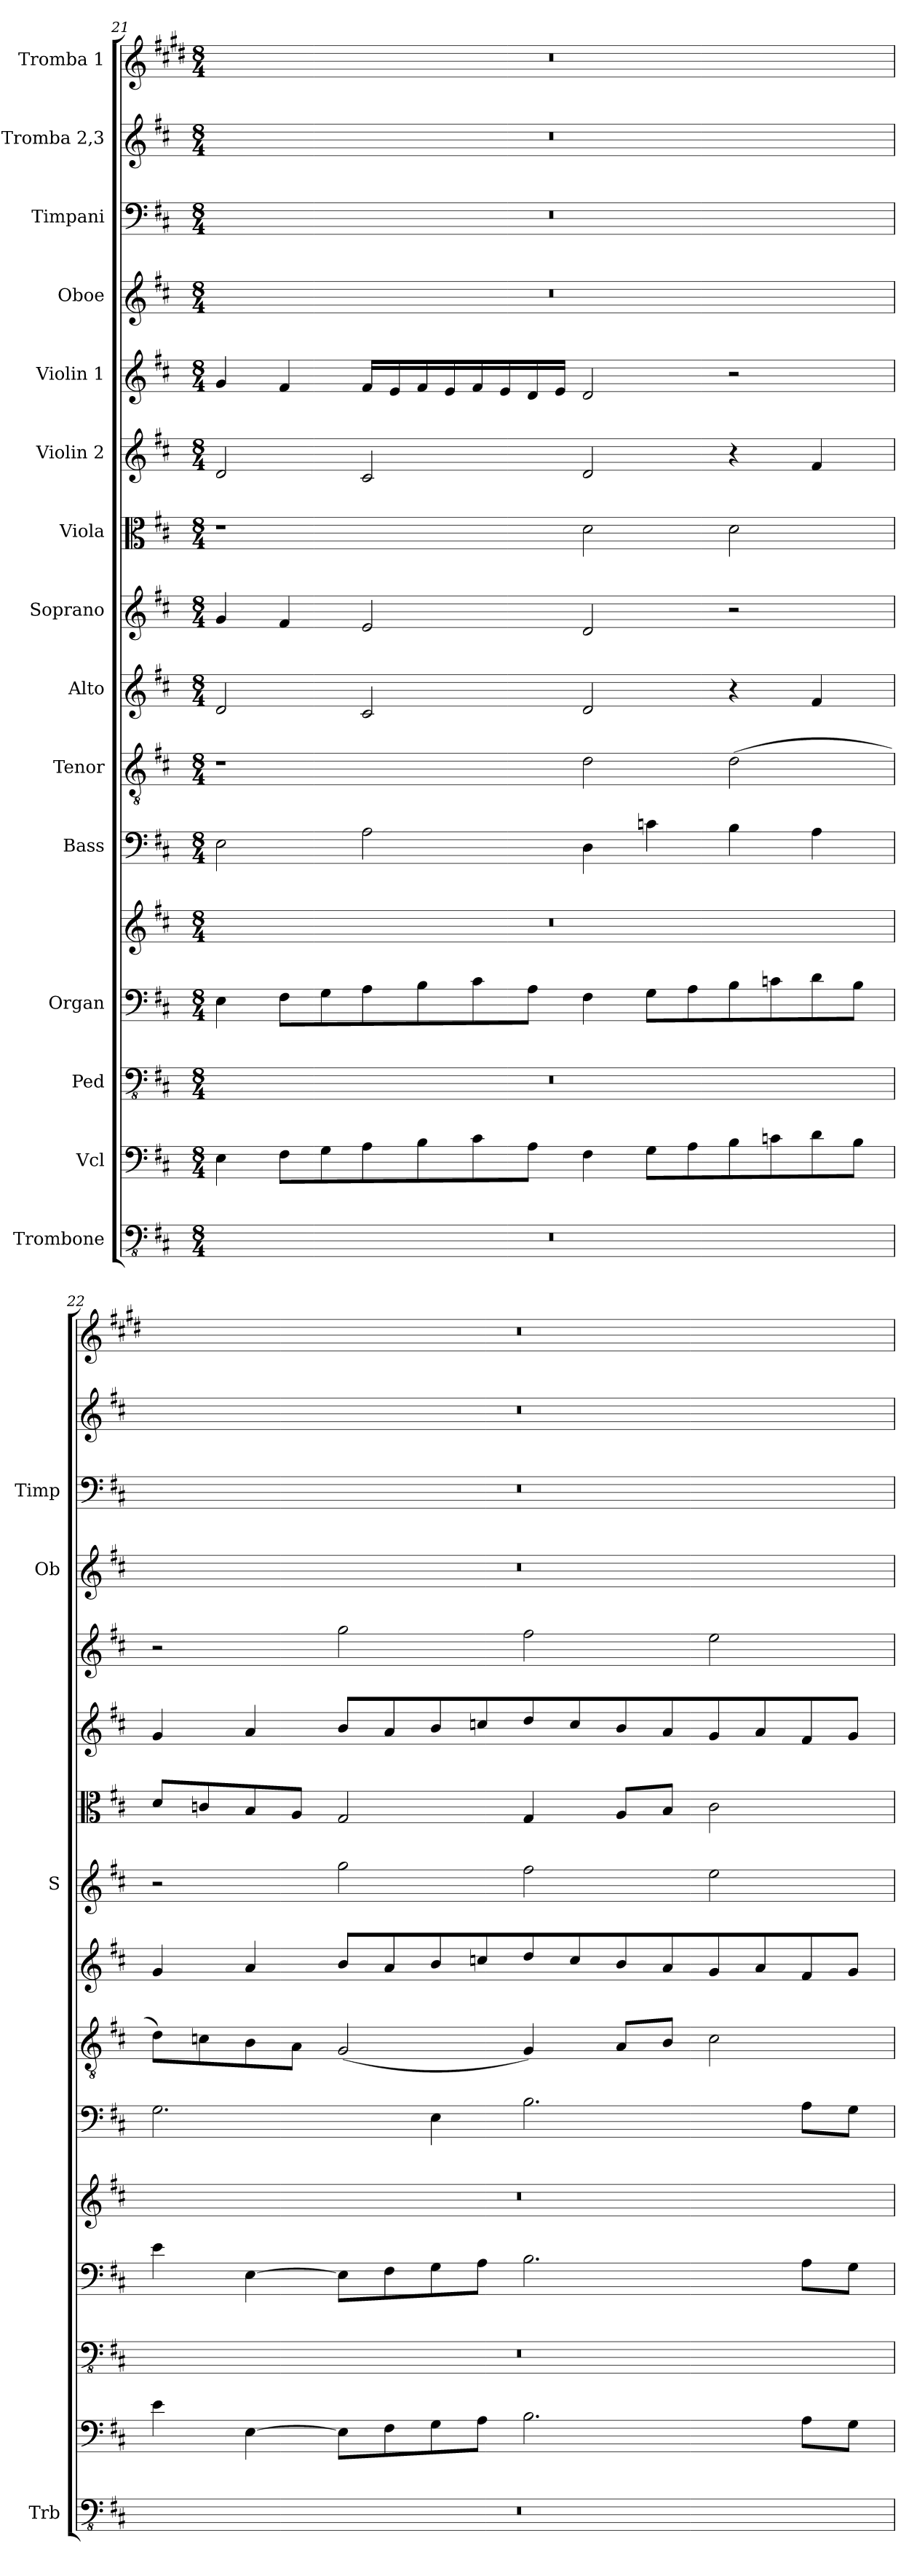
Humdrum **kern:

**kern	**kern	**kern	**kern	**kern	**kern	**kern	**kern	**kern	**kern	**kern	**kern	**kern	**kern	**kern	**kern
*part15	*part14	*part13	*part12	*part12	*part11	*part10	*part9	*part8	*part7	*part6	*part5	*part4	*part3	*part2	*part1
*staff16	*staff15	*staff14	*staff13	*staff12	*staff11	*staff10	*staff9	*staff8	*staff7	*staff6	*staff5	*staff4	*staff3	*staff2	*staff1
*I"Trombone	*I"Vcl	*I"Ped	*I"Organ	*	*I"Bass	*I"Tenor	*I"Alto	*I"Soprano	*I"Viola	*I"Violin 2	*I"Violin 1	*I"Oboe	*I"Timpani	*I"Tromba 2,3	*I"Tromba 1
*I'Trb	*	*	*	*	*	*	*	*I'S	*	*	*	*I'Ob	*I'Timp	*	*
!!LO:LB:g=z
*clefFv4	*clefF4	*clefFv4	*clefF4	*clefG2	*clefF4	*clefGv2	*clefG2	*clefG2	*clefC3	*clefG2	*clefG2	*clefG2	*clefF4	*clefG2	*clefG2
*	*	*	*	*	*	*	*	*	*	*	*	*	*	*	*ITrd1c2
*k[f#c#]	*k[f#c#]	*k[f#c#]	*k[f#c#]	*k[f#c#]	*k[f#c#]	*k[f#c#]	*k[f#c#]	*k[f#c#]	*k[f#c#]	*k[f#c#]	*k[f#c#]	*k[f#c#]	*k[f#c#]	*k[f#c#]	*k[f#c#]
*M8/4	*M8/4	*M8/4	*M8/4	*M8/4	*M8/4	*M8/4	*M8/4	*M8/4	*M8/4	*M8/4	*M8/4	*M8/4	*M8/4	*M8/4	*M8/4
=21	=21	=21	=21	=21	=21	=21	=21	=21	=21	=21	=21	=21	=21	=21	=21
0r	4E\	0r	4E\	0r	2E\	1r	2d/	4g/	1r	2d/	4g/	0r	0r	0r	0r
.	8F#\L	.	8F#\L	.	.	.	.	4f#/	.	.	4f#/	.	.	.	.
.	8G\	.	8G\	.	.	.	.	.	.	.	.	.	.	.	.
.	8A\	.	8A\	.	2A\	.	2c#/	2e/	.	2c#/	16f#/LL	.	.	.	.
.	.	.	.	.	.	.	.	.	.	.	16e/	.	.	.	.
.	8B\	.	8B\	.	.	.	.	.	.	.	16f#/	.	.	.	.
.	.	.	.	.	.	.	.	.	.	.	16e/	.	.	.	.
.	8c#\	.	8c#\	.	.	.	.	.	.	.	16f#/	.	.	.	.
.	.	.	.	.	.	.	.	.	.	.	16e/	.	.	.	.
.	8A\J	.	8A\J	.	.	.	.	.	.	.	16d/	.	.	.	.
.	.	.	.	.	.	.	.	.	.	.	16e/JJ	.	.	.	.
.	4F#\	.	4F#\	.	4D\	2d\	2d/	2d/	2d\	2d/	2d/	.	.	.	.
.	8G\L	.	8G\L	.	4cn\	.	.	.	.	.	.	.	.	.	.
.	8A\	.	8A\	.	.	.	.	.	.	.	.	.	.	.	.
.	8B\	.	8B\	.	4B\	(2d\	4r	2r	2d\	4r	2r	.	.	.	.
.	8cn\	.	8cn\	.	.	.	.	.	.	.	.	.	.	.	.
.	8d\	.	8d\	.	4A\	.	4f#/	.	.	4f#/	.	.	.	.	.
.	8B\J	.	8B\J	.	.	.	.	.	.	.	.	.	.	.	.
=22	=22	=22	=22	=22	=22	=22	=22	=22	=22	=22	=22	=22	=22	=22	=22
0r	4e\	0r	4e\	0r	2.G\	8d\L)	4g/	2r	8d/L	4g/	2r	0r	0r	0r	0r
.	.	.	.	.	.	8cn\	.	.	8cn/	.	.	.	.	.	.
.	[4E\	.	[4E\	.	.	8B\	4a/	.	8B/	4a/	.	.	.	.	.
.	.	.	.	.	.	8A\J	.	.	8A/J	.	.	.	.	.	.
.	8E\L]	.	8E\L]	.	.	(2G/	8b/L	2gg\	2G/	8b/L	2gg\	.	.	.	.
.	8F#\	.	8F#\	.	.	.	8a/	.	.	8a/	.	.	.	.	.
.	8G\	.	8G\	.	4E\	.	8b/	.	.	8b/	.	.	.	.	.
.	8A\J	.	8A\J	.	.	.	8ccn/	.	.	8ccn/	.	.	.	.	.
.	2.B\	.	2.B\	.	2.B\	4G/)	8dd/	2ff#\	4G/	8dd/	2ff#\	.	.	.	.
.	.	.	.	.	.	.	8cc/	.	.	8cc/	.	.	.	.	.
.	.	.	.	.	.	8A/L	8b/	.	8A/L	8b/	.	.	.	.	.
.	.	.	.	.	.	8B/J	8a/	.	8B/J	8a/	.	.	.	.	.
.	.	.	.	.	.	2c\	8g/	2ee\	2c\	8g/	2ee\	.	.	.	.
.	.	.	.	.	.	.	8a/	.	.	8a/	.	.	.	.	.
.	8A\L	.	8A\L	.	8A\L	.	8f#/	.	.	8f#/	.	.	.	.	.
.	8G\J	.	8G\J	.	8G\J	.	8g/J	.	.	8g/J	.	.	.	.	.
=	=	=	=	=	=	=	=	=	=	=	=	=	=	=	=
*-	*-	*-	*-	*-	*-	*-	*-	*-	*-	*-	*-	*-	*-	*-	*-
